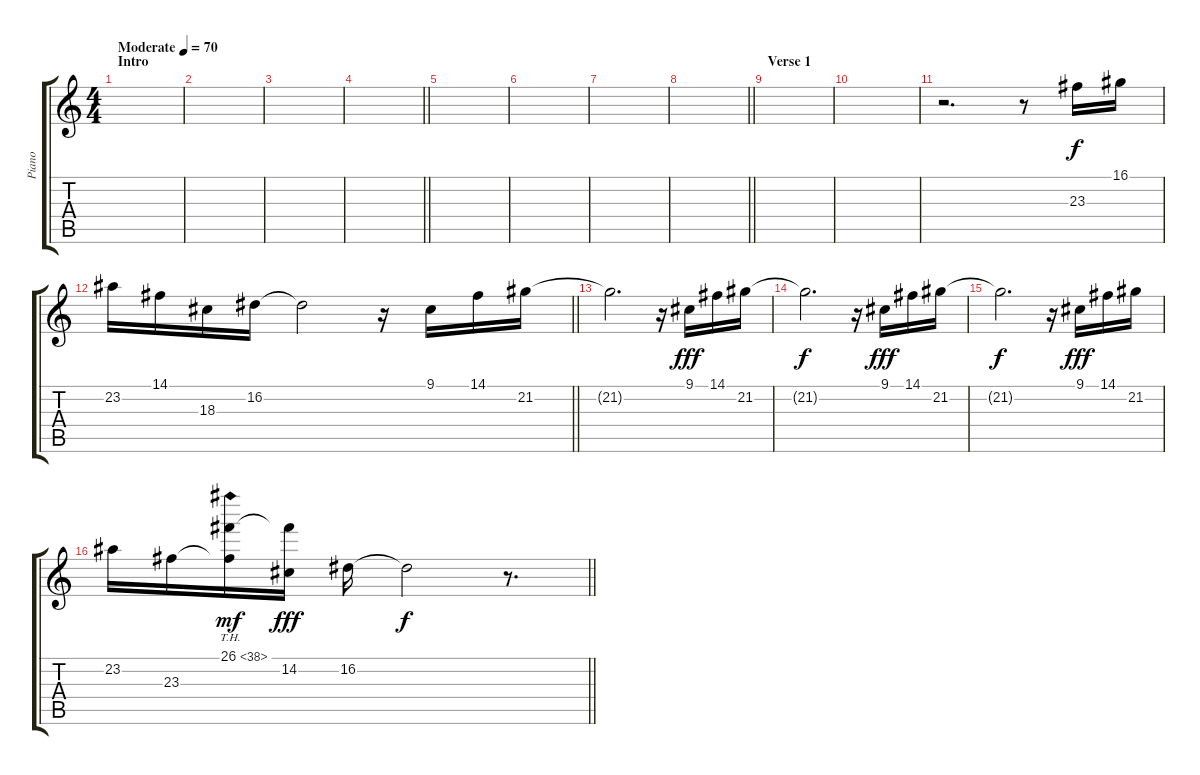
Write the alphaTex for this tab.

\track ("Piano" "Piano") {instrument electricgrandpiano}
\staff {score tabs}
\tuning (E4 B3 G3 D3 A2 E2) {hide}
\ts (4 4)
\section ("" "Intro")
\tempo (70 "Moderate")
\clef g2
\ks c
|
|
|
\barLineRight lightlight
|
\section ("" "")
|
|
|
\barLineRight lightlight
|
\section ("" "Verse 1")
|
|
r.2{d} r.8 23.3.16 16.1.16 |
\barLineRight lightlight
23.2.16 14.1.16 18.3.16 16.2.16 16.2{t}.2 r.16 9.1.16 14.1.16 21.2.16 |
21.2{t}.2{d dy f} r.16 9.1.16{dy fff} 14.1.16 21.2.16 |
21.2{t}.2{d dy f} r.16 9.1.16{dy fff} 14.1.16 21.2.16 |
21.2{t}.2{d dy f} r.16 9.1.16{dy fff} 14.1.16 21.2.16 |
\barLineRight lightlight
23.2.16 23.3.16 (26.1{th 12} 23.3{t}).16{dy mf} (26.1{t} 14.2).16{dy fff} 16.2.16 16.2{t}.2{dy f} r.8{d}
